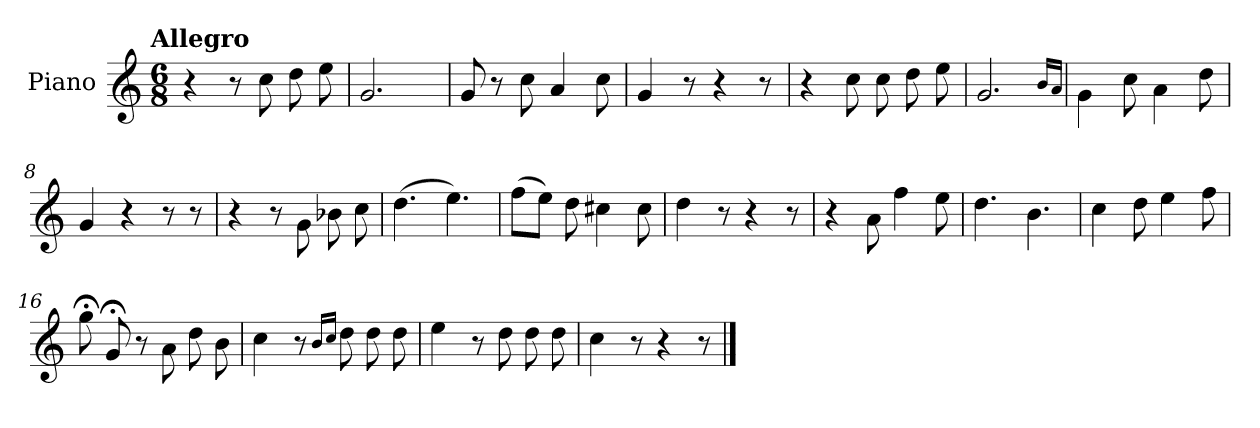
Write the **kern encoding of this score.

**kern
*part1
*staff1
*I"Piano
*I'Pno.
*clefG2
*k[]
!!LO:TX:omd:t=Allegro
*M6/8
*MM144
=1
4r
8r
8cc\
8dd\
8ee\
=2
2.g/
=3
8g/
8r
8cc\
4a/
8cc\
=4
4g/
8r
4r
8r
!!LO:LB:g=z
=5
4r
8cc\
8cc\
8dd\
8ee\
=6
2.g/
16qqb/LL
16qqa/JJ
=7
4g\
8cc\
4a\
8dd\
=8
4g/
4r
8r
8r
=9
4r
8r
8g\
8b-X\
8cc\
!!LO:LB:g=z
=10
(>4.dd\
4.ee\)
=11
(>8ff\L
8ee\J)
8dd\
4cc#X\
8cc#\
=12
4dd\
8r
4r
8r
=13
4r
8a\
4ff\
8ee\
=14
4.dd\
4.b\
=15
4cc\
8dd\
4ee\
8ff\
!!LO:LB:g=z
=16
8gg;<\
8g;</
8r
8a\
8dd\
8b\
=17
4cc\
8r
16qqb/LL
16qqcc/JJ
8dd\
8dd\
8dd\
=18
4ee\
8r
8dd\
8dd\
8dd\
=19
4cc\
8r
4r
8r
==
*-
